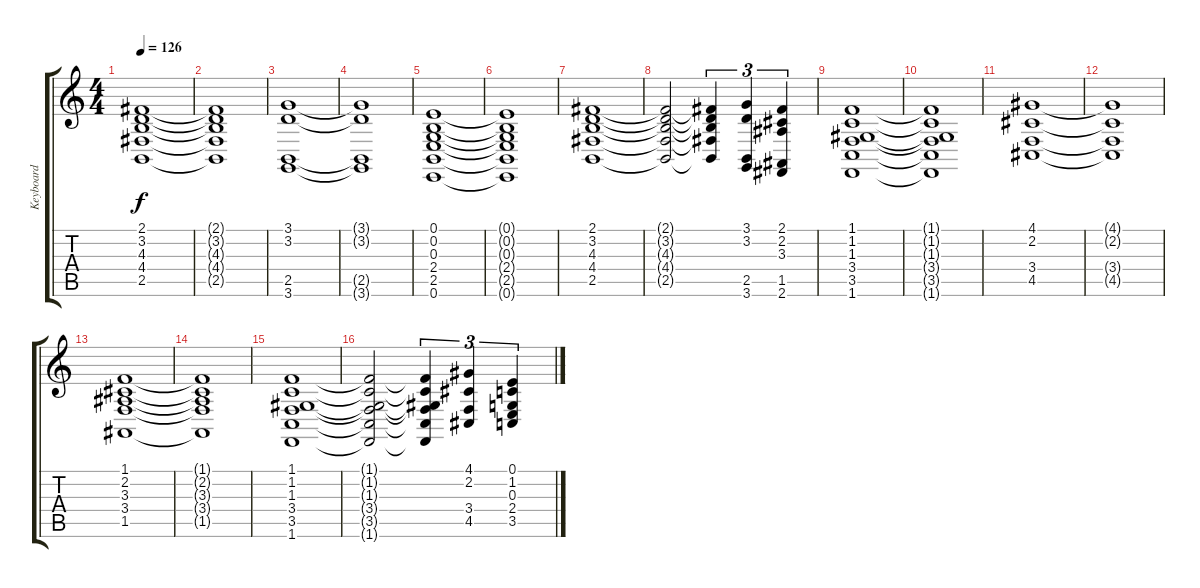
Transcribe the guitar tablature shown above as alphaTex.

\track ("Keyboard" "Keyboard") {instrument brightacousticpiano}
\staff {score tabs}
\tuning (E4 B3 G3 D3 A2 E2) {hide}
\ts (4 4)
\tempo 126
\clef g2
\ks c
(2.1 3.2 4.3 4.4 2.5).1{dy f} |
(2.1{t} 3.2{t} 4.3{t} 4.4{t} 2.5{t}).1 |
(3.1 3.2 2.5 3.6).1 |
(3.1{t} 3.2{t} 2.5{t} 3.6{t}).1 |
(0.1 0.2 0.3 2.4 2.5 0.6).1 |
(0.1{t} 0.2{t} 0.3{t} 2.4{t} 2.5{t} 0.6{t}).1 |
(2.1 3.2 4.3 4.4 2.5).1 |
(2.1{t} 3.2{t} 4.3{t} 4.4{t} 2.5{t}).2 (2.1{t} 3.2{t} 4.3{t} 4.4{t} 2.5{t}).4{tu (3 2)} (3.1 3.2 2.5 3.6).4{tu (3 2)} (2.1 2.2 3.3 1.5 2.6).4{tu (3 2)} |
(1.1 1.2 1.3 3.4 3.5 1.6).1 |
(1.1{t} 1.2{t} 1.3{t} 3.4{t} 3.5{t} 1.6{t}).1 |
(4.1 2.2 3.4 4.5).1 |
(4.1{t} 2.2{t} 3.4{t} 4.5{t}).1 |
(1.1 2.2 3.3 3.4 1.5).1 |
(1.1{t} 2.2{t} 3.3{t} 3.4{t} 1.5{t}).1 |
(1.1 1.2 1.3 3.4 3.5 1.6).1 |
(1.1{t} 1.2{t} 1.3{t} 3.4{t} 3.5{t} 1.6{t}).2 (1.1{t} 1.2{t} 1.3{t} 3.4{t} 3.5{t} 1.6{t}).4{tu (3 2)} (4.1 2.2 3.4 4.5).4{tu (3 2)} (0.1 1.2 0.3 2.4 3.5).4{tu (3 2)}
